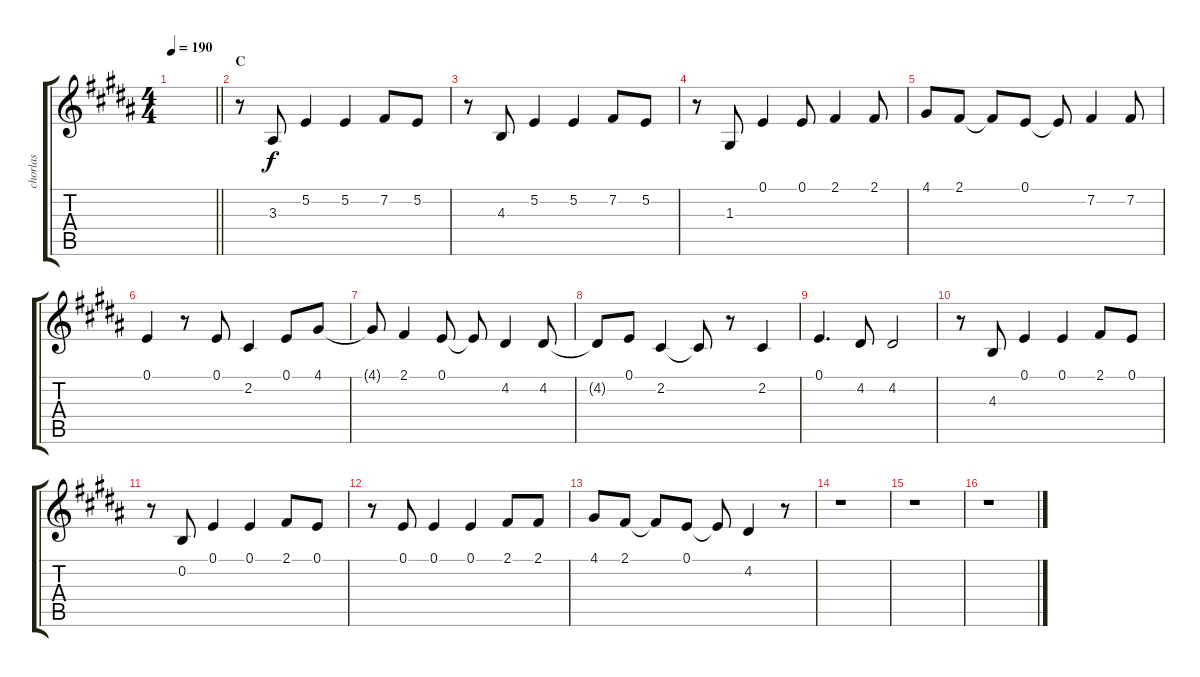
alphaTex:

\track ("chorlas" "chorlas") {instrument flute}
\staff {score tabs}
\tuning (E4 B3 G3 D3 A2 E2) {hide}
\ts (4 4)
\tempo 190
\clef g2
\barLineRight lightlight
\ks b
|
\section ("" "C")
r.8 3.3.8 5.2.4 5.2.4 7.2.8 5.2.8 |
r.8 4.3.8 5.2.4 5.2.4 7.2.8 5.2.8 |
r.8 1.3.8 0.1.4 0.1.8 2.1.4 2.1.8 |
4.1.8 2.1.8 2.1{t}.8 0.1.8 0.1{t}.8 7.2.4 7.2.8 |
0.1.4 r.8 0.1.8 2.2.4 0.1.8 4.1.8 |
4.1{t}.8 2.1.4 0.1.8 0.1{t}.8 4.2.4 4.2.8 |
4.2{t}.8 0.1.8 2.2.4 2.2{t}.8 r.8 2.2.4 |
0.1.4{d} 4.2.8 4.2.2 |
r.8 4.3.8 0.1.4 0.1.4 2.1.8 0.1.8 |
r.8 0.2.8 0.1.4 0.1.4 2.1.8 0.1.8 |
r.8 0.1.8 0.1.4 0.1.4 2.1.8 2.1.8 |
4.1.8 2.1.8 2.1{t}.8 0.1.8 0.1{t}.8 4.2.4 r.8 |
r.1 |
r.1 |
r.1
